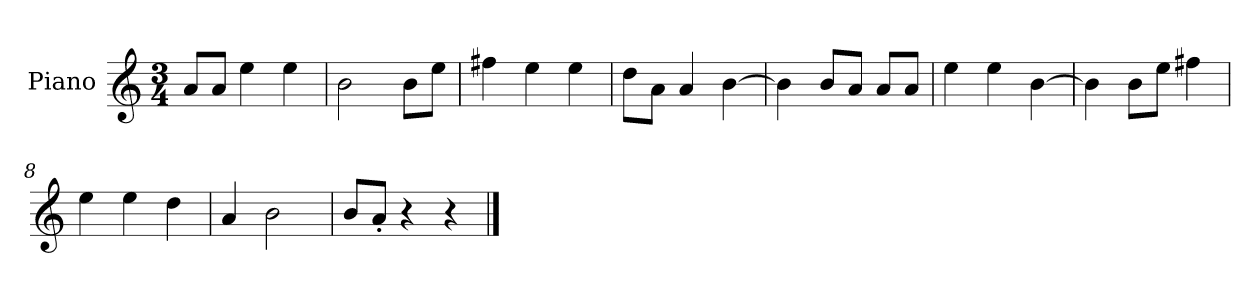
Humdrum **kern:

**kern
*part1
*staff1
*I"Piano
*I'P-no
*clefG2
*k[]
*M3/4
*MM179
=1
8a/L
8a/J
4ee\
4ee\
=2
2b\
8b\L
8ee\J
=3
4ff#X\
4ee\
4ee\
=4
8dd\L
8a\J
4a/
[4b\
=5
4b\]
8b/L
8a/J
8a/L
8a/J
=6
4ee\
4ee\
[4b\
=7
4b\]
8b\L
8ee\J
4ff#X\
=8
4ee\
4ee\
4dd\
=9
4a/
2b\
!!LO:LB:g=z
=10
8b/L
8a'/J
4r
4r
==
*-
